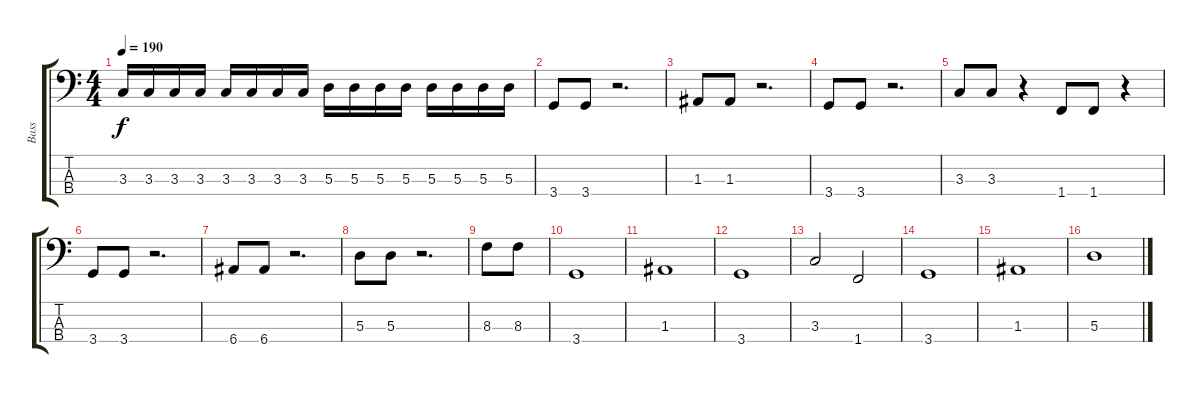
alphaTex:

\track ("Bass" "Bass") {instrument electricbasspick}
\staff {score tabs}
\tuning (G2 D2 A1 E1) {hide}
\ts (4 4)
\tempo 190
\clef f4
\ks c
3.3.16{dy f} 3.3.16 3.3.16 3.3.16 3.3.16 3.3.16 3.3.16 3.3.16 5.3.16 5.3.16 5.3.16 5.3.16 5.3.16 5.3.16 5.3.16 5.3.16 |
3.4.8 3.4.8 r.2{d} |
1.3.8 1.3.8 r.2{d} |
3.4.8 3.4.8 r.2{d} |
3.3.8 3.3.8 r.4 1.4.8 1.4.8 r.4 |
3.4.8 3.4.8 r.2{d} |
6.4.8 6.4.8 r.2{d} |
5.3.8 5.3.8 r.2{d} |
8.3.8 8.3.8 |
3.4.1 |
1.3.1 |
3.4.1 |
3.3.2 1.4.2 |
3.4.1 |
1.3.1 |
5.3.1
